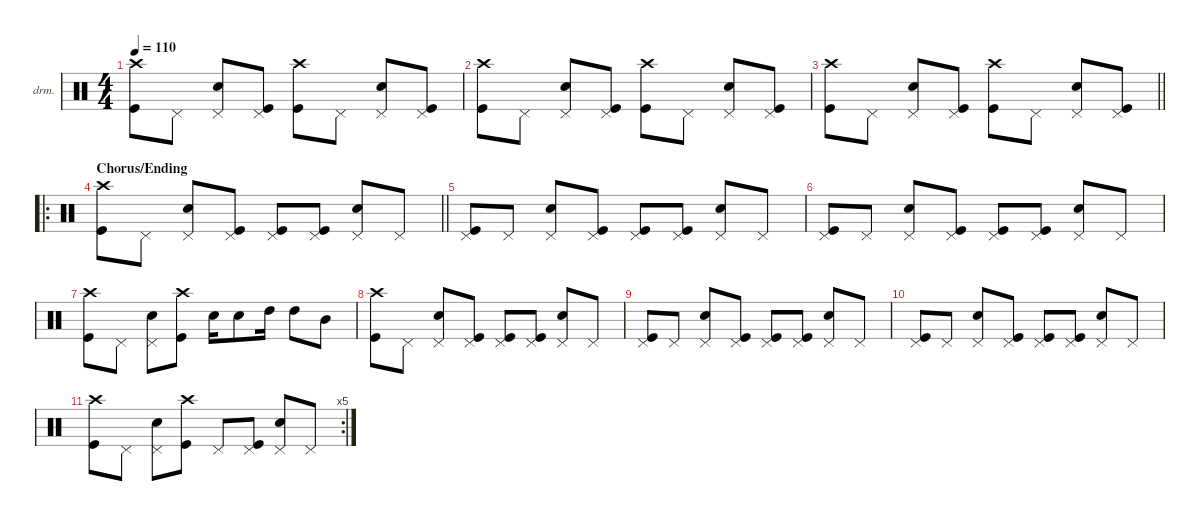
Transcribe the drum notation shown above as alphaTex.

\defaultSystemsLayout 4
\hideDynamics
\bracketExtendMode nobrackets
\firstSystemTrackNameOrientation horizontal
\otherSystemsTrackNameOrientation horizontal
\track ("Trommer" "drm.") {instrument percussion}
\staff {score}
\articulation defaults
\ts (4 4)
\tempo 110
\clef neutral
\ks c
("Crash high (hit)" "Kick (hit)").8{dy f} "Pedal Hi-Hat (hit)".8 ("Pedal Hi-Hat (hit)" "Snare (hit) 2").8 ("Pedal Hi-Hat (hit)" "Kick (hit)").8 ("Crash high (hit)" "Kick (hit)").8 "Pedal Hi-Hat (hit)".8 ("Pedal Hi-Hat (hit)" "Snare (hit) 2").8 ("Pedal Hi-Hat (hit)" "Kick (hit)").8 |
("Crash high (hit)" "Kick (hit)").8 "Pedal Hi-Hat (hit)".8 ("Pedal Hi-Hat (hit)" "Snare (hit) 2").8 ("Pedal Hi-Hat (hit)" "Kick (hit)").8 ("Crash high (hit)" "Kick (hit)").8 "Pedal Hi-Hat (hit)".8 ("Pedal Hi-Hat (hit)" "Snare (hit) 2").8 ("Pedal Hi-Hat (hit)" "Kick (hit)").8 |
\barLineRight lightlight
("Crash high (hit)" "Kick (hit)").8 "Pedal Hi-Hat (hit)".8 ("Pedal Hi-Hat (hit)" "Snare (hit) 2").8 ("Pedal Hi-Hat (hit)" "Kick (hit)").8 ("Crash high (hit)" "Kick (hit)").8 "Pedal Hi-Hat (hit)".8 ("Pedal Hi-Hat (hit)" "Snare (hit) 2").8 ("Pedal Hi-Hat (hit)" "Kick (hit)").8 |
\ro
\section ("" "Chorus/Ending")
\barLineRight lightlight
("Crash high (hit)" "Kick (hit)").8 "Pedal Hi-Hat (hit)".8 ("Pedal Hi-Hat (hit)" "Snare (hit) 2").8 ("Pedal Hi-Hat (hit)" "Kick (hit)").8 ("Pedal Hi-Hat (hit)" "Kick (hit)").8 ("Pedal Hi-Hat (hit)" "Kick (hit)").8 ("Pedal Hi-Hat (hit)" "Snare (hit) 2").8 "Pedal Hi-Hat (hit)".8 |
("Pedal Hi-Hat (hit)" "Kick (hit)").8 "Pedal Hi-Hat (hit)".8 ("Pedal Hi-Hat (hit)" "Snare (hit) 2").8 ("Pedal Hi-Hat (hit)" "Kick (hit)").8 ("Pedal Hi-Hat (hit)" "Kick (hit)").8 ("Pedal Hi-Hat (hit)" "Kick (hit)").8 ("Pedal Hi-Hat (hit)" "Snare (hit) 2").8 "Pedal Hi-Hat (hit)".8 |
("Pedal Hi-Hat (hit)" "Kick (hit)").8 "Pedal Hi-Hat (hit)".8 ("Pedal Hi-Hat (hit)" "Snare (hit) 2").8 ("Pedal Hi-Hat (hit)" "Kick (hit)").8 ("Pedal Hi-Hat (hit)" "Kick (hit)").8 ("Pedal Hi-Hat (hit)" "Kick (hit)").8 ("Pedal Hi-Hat (hit)" "Snare (hit) 2").8 "Pedal Hi-Hat (hit)".8 |
("Crash high (hit)" "Kick (hit)").8 "Pedal Hi-Hat (hit)".8 ("Pedal Hi-Hat (hit)" "Snare (hit) 2").8 ("Crash high (hit)" "Kick (hit)").8 "Snare (hit) 2".16 "Snare (hit) 2".8 "High Tom (hit)".16 "High Tom (hit)".8 "Mid Tom (hit)".8 |
("Crash high (hit)" "Kick (hit)").8 "Pedal Hi-Hat (hit)".8 ("Pedal Hi-Hat (hit)" "Snare (hit) 2").8 ("Pedal Hi-Hat (hit)" "Kick (hit)").8 ("Pedal Hi-Hat (hit)" "Kick (hit)").8 ("Pedal Hi-Hat (hit)" "Kick (hit)").8 ("Pedal Hi-Hat (hit)" "Snare (hit) 2").8 "Pedal Hi-Hat (hit)".8 |
("Pedal Hi-Hat (hit)" "Kick (hit)").8 "Pedal Hi-Hat (hit)".8 ("Pedal Hi-Hat (hit)" "Snare (hit) 2").8 ("Pedal Hi-Hat (hit)" "Kick (hit)").8 ("Pedal Hi-Hat (hit)" "Kick (hit)").8 ("Pedal Hi-Hat (hit)" "Kick (hit)").8 ("Pedal Hi-Hat (hit)" "Snare (hit) 2").8 "Pedal Hi-Hat (hit)".8 |
("Pedal Hi-Hat (hit)" "Kick (hit)").8 "Pedal Hi-Hat (hit)".8 ("Pedal Hi-Hat (hit)" "Snare (hit) 2").8 ("Pedal Hi-Hat (hit)" "Kick (hit)").8 ("Pedal Hi-Hat (hit)" "Kick (hit)").8 ("Pedal Hi-Hat (hit)" "Kick (hit)").8 ("Pedal Hi-Hat (hit)" "Snare (hit) 2").8 "Pedal Hi-Hat (hit)".8 |
\rc 5
("Crash high (hit)" "Kick (hit)").8 "Pedal Hi-Hat (hit)".8 ("Pedal Hi-Hat (hit)" "Snare (hit) 2").8 ("Crash high (hit)" "Kick (hit)").8 "Pedal Hi-Hat (hit)".8 ("Pedal Hi-Hat (hit)" "Kick (hit)").8 ("Pedal Hi-Hat (hit)" "Snare (hit) 2").8 "Pedal Hi-Hat (hit)".8
